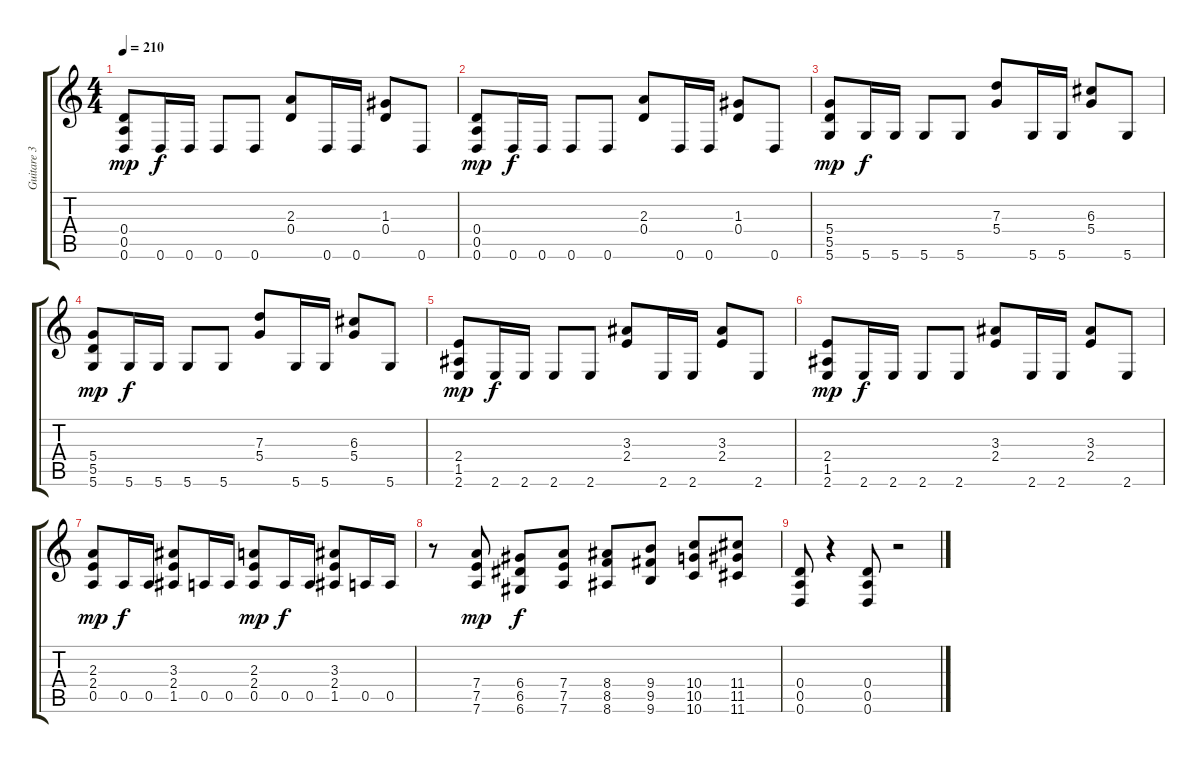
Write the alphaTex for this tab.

\track ("Guitare 3" "Guitare 3") {instrument acousticguitarsteel}
\staff {score tabs}
\tuning (E4 B3 G3 D3 A2 D2) {hide}
\ts (4 4)
\tempo 210
\clef g2
\ks c
(0.4 0.5 0.6).8{dy mp} 0.6.16{dy f} 0.6.16 0.6.8 0.6.8 (2.3 0.4).8 0.6.16 0.6.16 (1.3 0.4).8 0.6.8 |
(0.4 0.5 0.6).8{dy mp} 0.6.16{dy f} 0.6.16 0.6.8 0.6.8 (2.3 0.4).8 0.6.16 0.6.16 (1.3 0.4).8 0.6.8 |
(5.4 5.5 5.6).8{dy mp} 5.6.16{dy f} 5.6.16 5.6.8 5.6.8 (7.3 5.4).8 5.6.16 5.6.16 (6.3 5.4).8 5.6.8 |
(5.4 5.5 5.6).8{dy mp} 5.6.16{dy f} 5.6.16 5.6.8 5.6.8 (7.3 5.4).8 5.6.16 5.6.16 (6.3 5.4).8 5.6.8 |
(2.4 1.5 2.6).8{dy mp} 2.6.16{dy f} 2.6.16 2.6.8 2.6.8 (3.3 2.4).8 2.6.16 2.6.16 (3.3 2.4).8 2.6.8 |
(2.4 1.5 2.6).8{dy mp} 2.6.16{dy f} 2.6.16 2.6.8 2.6.8 (3.3 2.4).8 2.6.16 2.6.16 (3.3 2.4).8 2.6.8 |
(2.3 2.4 0.5).8{dy mp} 0.5.16{dy f} 0.5.16 (3.3 2.4 1.5).8 0.5.16 0.5.16 (2.3 2.4 0.5).8{dy mp} 0.5.16{dy f} 0.5.16 (3.3 2.4 1.5).8 0.5.16 0.5.16 |
r.8 (7.4 7.5 7.6).8{dy mp} (6.4 6.5 6.6).8{dy f} (7.4 7.5 7.6).8 (8.4 8.5 8.6).8 (9.4 9.5 9.6).8 (10.4 10.5 10.6).8 (11.4 11.5 11.6).8 |
(0.4 0.5 0.6).8 r.4 (0.4 0.5 0.6).8 r.2
